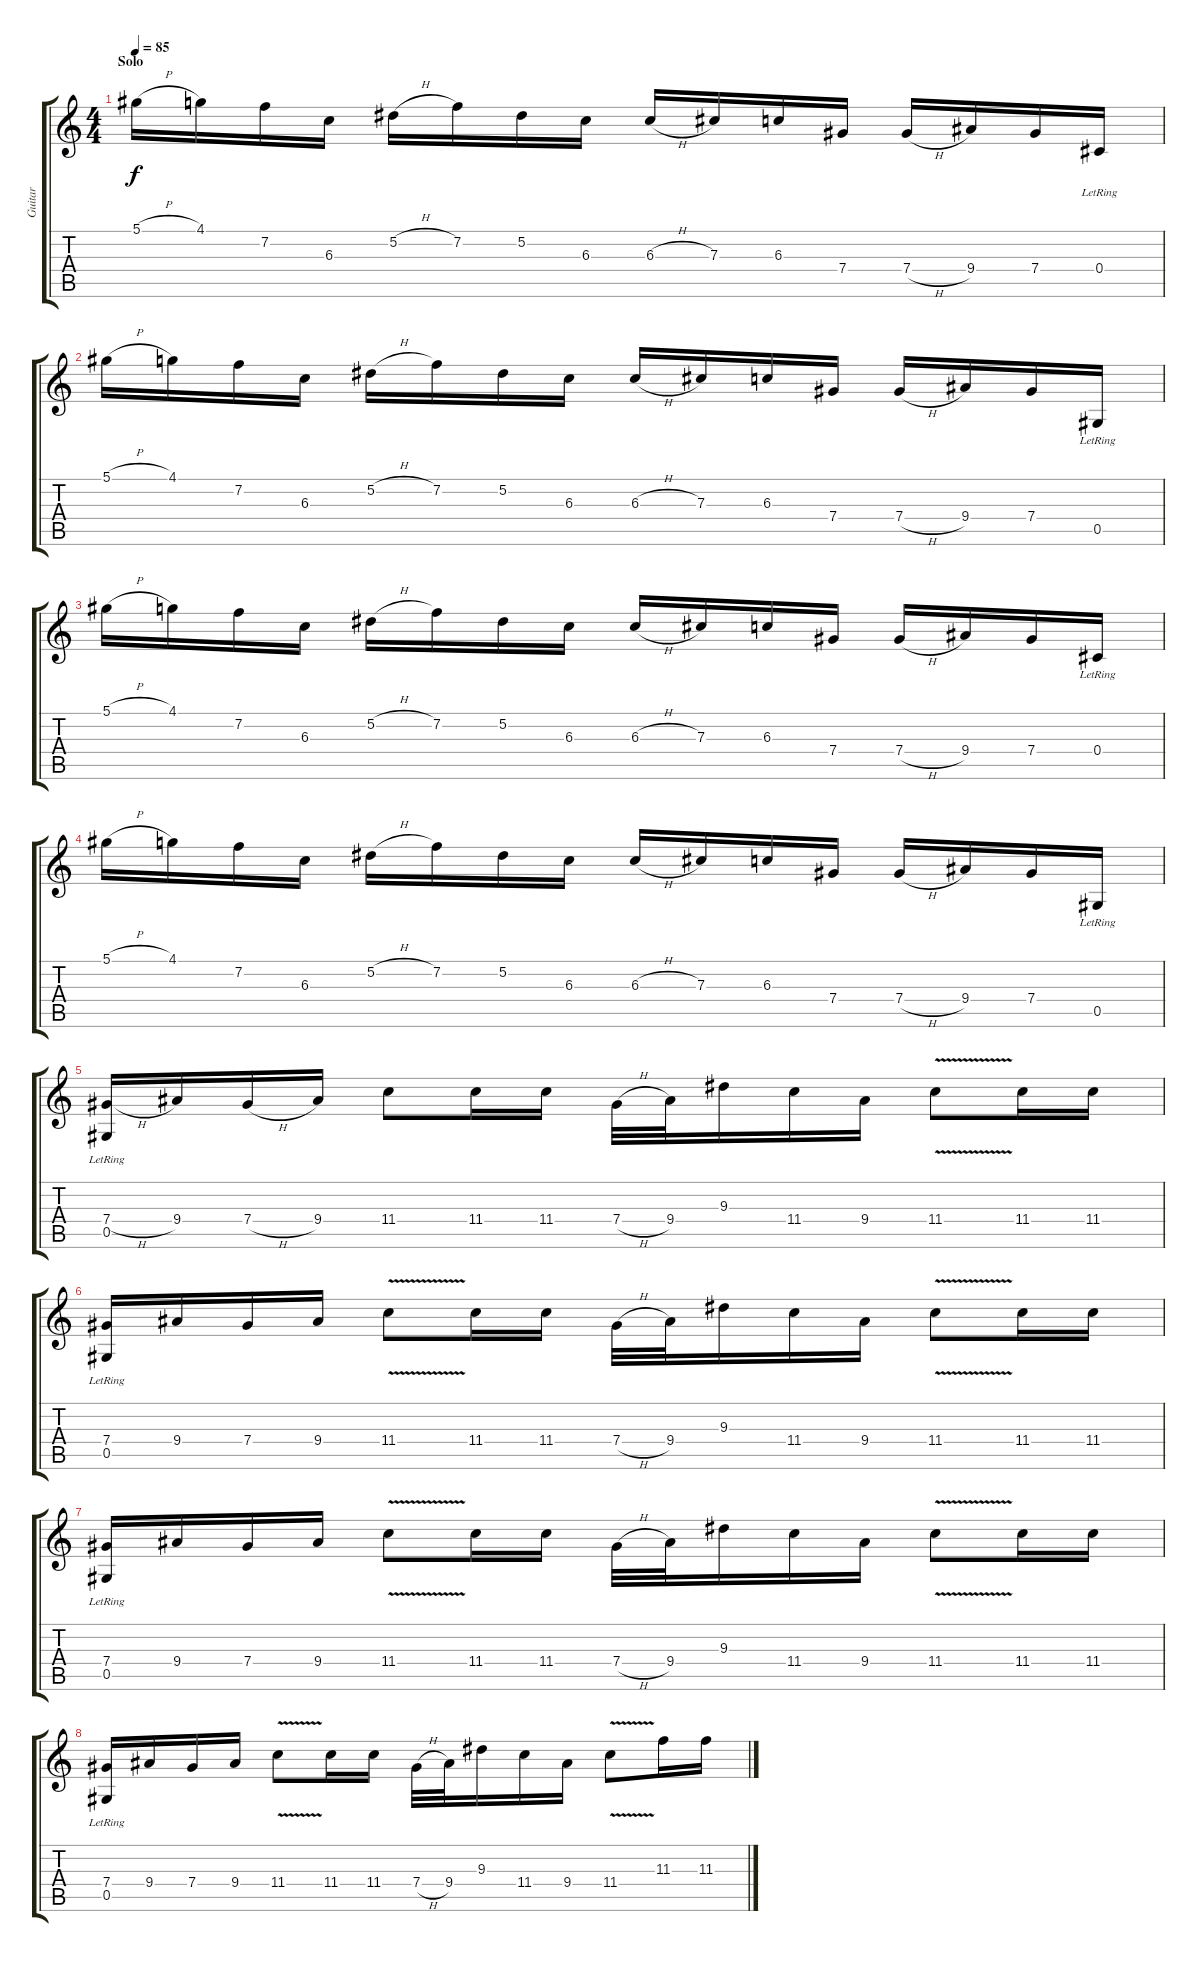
\track ("Guitar" "Guitar") {instrument distortionguitar}
\staff {score tabs}
\tuning (Eb4 Bb3 Gb3 Db3 Ab2 Db2) {hide}
\ts (4 4)
\section ("" "Solo")
\tempo 85
\clef g2
\ks c
5.1{h}.16{dy f} 4.1.16 7.2.16 6.3.16 5.2{h}.16 7.2.16 5.2.16 6.3.16 6.3{h}.16 7.3.16 6.3.16 7.4.16 7.4{h}.16 9.4.16 7.4.16 0.4{lr}.16 |
5.1{h}.16 4.1.16 7.2.16 6.3.16 5.2{h}.16 7.2.16 5.2.16 6.3.16 6.3{h}.16 7.3.16 6.3.16 7.4.16 7.4{h}.16 9.4.16 7.4.16 0.5{lr}.16 |
5.1{h}.16 4.1.16 7.2.16 6.3.16 5.2{h}.16 7.2.16 5.2.16 6.3.16 6.3{h}.16 7.3.16 6.3.16 7.4.16 7.4{h}.16 9.4.16 7.4.16 0.4{lr}.16 |
5.1{h}.16 4.1.16 7.2.16 6.3.16 5.2{h}.16 7.2.16 5.2.16 6.3.16 6.3{h}.16 7.3.16 6.3.16 7.4.16 7.4{h}.16 9.4.16 7.4.16 0.5{lr}.16 |
(7.4{h} 0.5{lr}).16 9.4.16 7.4{h}.16 9.4.16 11.4.8 11.4.16 11.4.16 7.4{h}.32 9.4.32 9.3.16 11.4.16 9.4.16 11.4{v}.8 11.4.16 11.4.16 |
(7.4 0.5{lr}).16 9.4.16 7.4.16 9.4.16 11.4{v}.8 11.4.16 11.4.16 7.4{h}.32 9.4.32 9.3.16 11.4.16 9.4.16 11.4{v}.8 11.4.16 11.4.16 |
(7.4 0.5{lr}).16 9.4.16 7.4.16 9.4.16 11.4{v}.8 11.4.16 11.4.16 7.4{h}.32 9.4.32 9.3.16 11.4.16 9.4.16 11.4{v}.8 11.4.16 11.4.16 |
(7.4 0.5{lr}).16 9.4.16 7.4.16 9.4.16 11.4{v}.8 11.4.16 11.4.16 7.4{h}.32 9.4.32 9.3.16 11.4.16 9.4.16 11.4{v}.8 11.3.16 11.3.16
